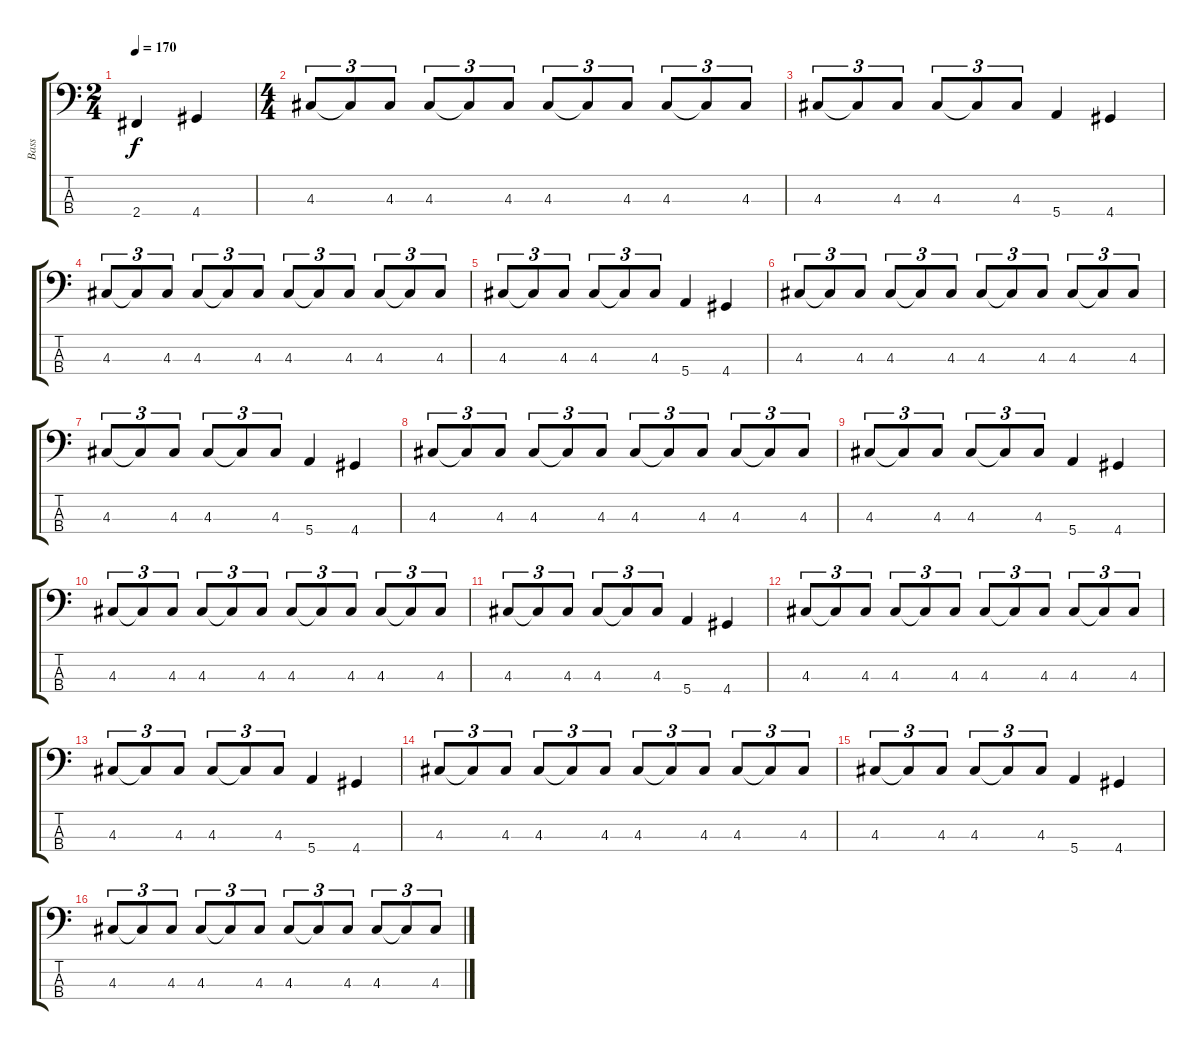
\track ("Bass" "Bass") {instrument electricbasspick}
\staff {score tabs}
\tuning (G2 D2 A1 E1) {hide}
\ts (2 4)
\tempo 170
\clef f4
\ks c
2.4.4{dy f} 4.4.4 |
\ts (4 4)
4.3.8{tu (3 2)} 4.3{t}.8{tu (3 2)} 4.3.8{tu (3 2)} 4.3.8{tu (3 2)} 4.3{t}.8{tu (3 2)} 4.3.8{tu (3 2)} 4.3.8{tu (3 2)} 4.3{t}.8{tu (3 2)} 4.3.8{tu (3 2)} 4.3.8{tu (3 2)} 4.3{t}.8{tu (3 2)} 4.3.8{tu (3 2)} |
4.3.8{tu (3 2)} 4.3{t}.8{tu (3 2)} 4.3.8{tu (3 2)} 4.3.8{tu (3 2)} 4.3{t}.8{tu (3 2)} 4.3.8{tu (3 2)} 5.4.4 4.4.4 |
4.3.8{tu (3 2)} 4.3{t}.8{tu (3 2)} 4.3.8{tu (3 2)} 4.3.8{tu (3 2)} 4.3{t}.8{tu (3 2)} 4.3.8{tu (3 2)} 4.3.8{tu (3 2)} 4.3{t}.8{tu (3 2)} 4.3.8{tu (3 2)} 4.3.8{tu (3 2)} 4.3{t}.8{tu (3 2)} 4.3.8{tu (3 2)} |
4.3.8{tu (3 2)} 4.3{t}.8{tu (3 2)} 4.3.8{tu (3 2)} 4.3.8{tu (3 2)} 4.3{t}.8{tu (3 2)} 4.3.8{tu (3 2)} 5.4.4 4.4.4 |
4.3.8{tu (3 2)} 4.3{t}.8{tu (3 2)} 4.3.8{tu (3 2)} 4.3.8{tu (3 2)} 4.3{t}.8{tu (3 2)} 4.3.8{tu (3 2)} 4.3.8{tu (3 2)} 4.3{t}.8{tu (3 2)} 4.3.8{tu (3 2)} 4.3.8{tu (3 2)} 4.3{t}.8{tu (3 2)} 4.3.8{tu (3 2)} |
4.3.8{tu (3 2)} 4.3{t}.8{tu (3 2)} 4.3.8{tu (3 2)} 4.3.8{tu (3 2)} 4.3{t}.8{tu (3 2)} 4.3.8{tu (3 2)} 5.4.4 4.4.4 |
4.3.8{tu (3 2)} 4.3{t}.8{tu (3 2)} 4.3.8{tu (3 2)} 4.3.8{tu (3 2)} 4.3{t}.8{tu (3 2)} 4.3.8{tu (3 2)} 4.3.8{tu (3 2)} 4.3{t}.8{tu (3 2)} 4.3.8{tu (3 2)} 4.3.8{tu (3 2)} 4.3{t}.8{tu (3 2)} 4.3.8{tu (3 2)} |
4.3.8{tu (3 2)} 4.3{t}.8{tu (3 2)} 4.3.8{tu (3 2)} 4.3.8{tu (3 2)} 4.3{t}.8{tu (3 2)} 4.3.8{tu (3 2)} 5.4.4 4.4.4 |
4.3.8{tu (3 2)} 4.3{t}.8{tu (3 2)} 4.3.8{tu (3 2)} 4.3.8{tu (3 2)} 4.3{t}.8{tu (3 2)} 4.3.8{tu (3 2)} 4.3.8{tu (3 2)} 4.3{t}.8{tu (3 2)} 4.3.8{tu (3 2)} 4.3.8{tu (3 2)} 4.3{t}.8{tu (3 2)} 4.3.8{tu (3 2)} |
4.3.8{tu (3 2)} 4.3{t}.8{tu (3 2)} 4.3.8{tu (3 2)} 4.3.8{tu (3 2)} 4.3{t}.8{tu (3 2)} 4.3.8{tu (3 2)} 5.4.4 4.4.4 |
4.3.8{tu (3 2)} 4.3{t}.8{tu (3 2)} 4.3.8{tu (3 2)} 4.3.8{tu (3 2)} 4.3{t}.8{tu (3 2)} 4.3.8{tu (3 2)} 4.3.8{tu (3 2)} 4.3{t}.8{tu (3 2)} 4.3.8{tu (3 2)} 4.3.8{tu (3 2)} 4.3{t}.8{tu (3 2)} 4.3.8{tu (3 2)} |
4.3.8{tu (3 2)} 4.3{t}.8{tu (3 2)} 4.3.8{tu (3 2)} 4.3.8{tu (3 2)} 4.3{t}.8{tu (3 2)} 4.3.8{tu (3 2)} 5.4.4 4.4.4 |
4.3.8{tu (3 2)} 4.3{t}.8{tu (3 2)} 4.3.8{tu (3 2)} 4.3.8{tu (3 2)} 4.3{t}.8{tu (3 2)} 4.3.8{tu (3 2)} 4.3.8{tu (3 2)} 4.3{t}.8{tu (3 2)} 4.3.8{tu (3 2)} 4.3.8{tu (3 2)} 4.3{t}.8{tu (3 2)} 4.3.8{tu (3 2)} |
4.3.8{tu (3 2)} 4.3{t}.8{tu (3 2)} 4.3.8{tu (3 2)} 4.3.8{tu (3 2)} 4.3{t}.8{tu (3 2)} 4.3.8{tu (3 2)} 5.4.4 4.4.4 |
4.3.8{tu (3 2)} 4.3{t}.8{tu (3 2)} 4.3.8{tu (3 2)} 4.3.8{tu (3 2)} 4.3{t}.8{tu (3 2)} 4.3.8{tu (3 2)} 4.3.8{tu (3 2)} 4.3{t}.8{tu (3 2)} 4.3.8{tu (3 2)} 4.3.8{tu (3 2)} 4.3{t}.8{tu (3 2)} 4.3.8{tu (3 2)}
